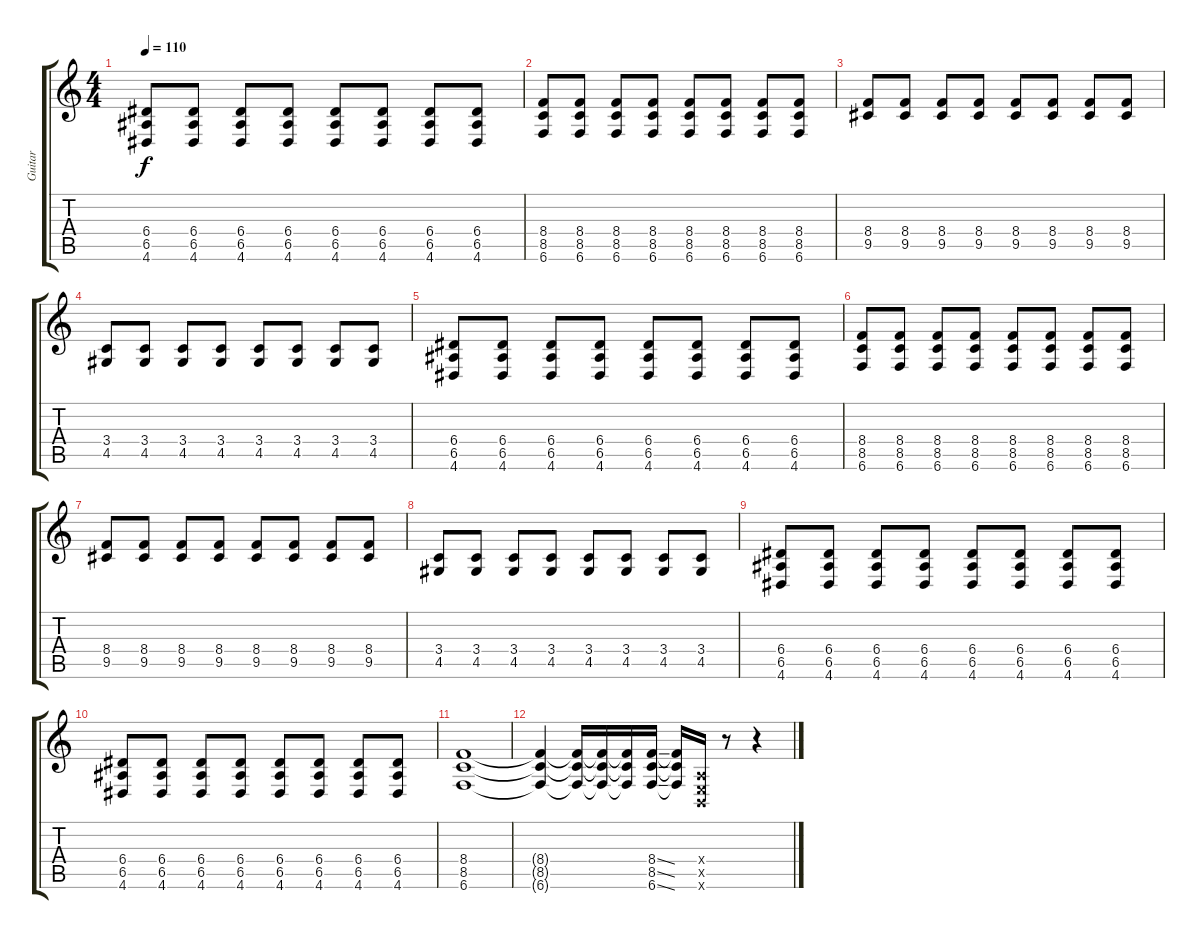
\track ("Guitar" "Guitar") {instrument distortionguitar}
\staff {score tabs}
\tuning (B3 Gb3 D3 A2 E2 B1) {hide}
\ts (4 4)
\tempo 110
\clef g2
\ks c
(6.4 6.5 4.6).8{dy f} (6.4 6.5 4.6).8 (6.4 6.5 4.6).8 (6.4 6.5 4.6).8 (6.4 6.5 4.6).8 (6.4 6.5 4.6).8 (6.4 6.5 4.6).8 (6.4 6.5 4.6).8 |
(8.4 8.5 6.6).8 (8.4 8.5 6.6).8 (8.4 8.5 6.6).8 (8.4 8.5 6.6).8 (8.4 8.5 6.6).8 (8.4 8.5 6.6).8 (8.4 8.5 6.6).8 (8.4 8.5 6.6).8 |
(8.4 9.5).8 (8.4 9.5).8 (8.4 9.5).8 (8.4 9.5).8 (8.4 9.5).8 (8.4 9.5).8 (8.4 9.5).8 (8.4 9.5).8 |
(3.4 4.5).8 (3.4 4.5).8 (3.4 4.5).8 (3.4 4.5).8 (3.4 4.5).8 (3.4 4.5).8 (3.4 4.5).8 (3.4 4.5).8 |
(6.4 6.5 4.6).8 (6.4 6.5 4.6).8 (6.4 6.5 4.6).8 (6.4 6.5 4.6).8 (6.4 6.5 4.6).8 (6.4 6.5 4.6).8 (6.4 6.5 4.6).8 (6.4 6.5 4.6).8 |
(8.4 8.5 6.6).8 (8.4 8.5 6.6).8 (8.4 8.5 6.6).8 (8.4 8.5 6.6).8 (8.4 8.5 6.6).8 (8.4 8.5 6.6).8 (8.4 8.5 6.6).8 (8.4 8.5 6.6).8 |
(8.4 9.5).8 (8.4 9.5).8 (8.4 9.5).8 (8.4 9.5).8 (8.4 9.5).8 (8.4 9.5).8 (8.4 9.5).8 (8.4 9.5).8 |
(3.4 4.5).8 (3.4 4.5).8 (3.4 4.5).8 (3.4 4.5).8 (3.4 4.5).8 (3.4 4.5).8 (3.4 4.5).8 (3.4 4.5).8 |
(6.4 6.5 4.6).8 (6.4 6.5 4.6).8 (6.4 6.5 4.6).8 (6.4 6.5 4.6).8 (6.4 6.5 4.6).8 (6.4 6.5 4.6).8 (6.4 6.5 4.6).8 (6.4 6.5 4.6).8 |
(6.4 6.5 4.6).8 (6.4 6.5 4.6).8 (6.4 6.5 4.6).8 (6.4 6.5 4.6).8 (6.4 6.5 4.6).8 (6.4 6.5 4.6).8 (6.4 6.5 4.6).8 (6.4 6.5 4.6).8 |
(8.4 8.5 6.6).1 |
(8.4{t} 8.5{t} 6.6{t}).4 (8.4{t} 8.5{t} 6.6{t}).16 (8.4{t} 8.5{t} 6.6{t}).16 (8.4{t} 8.5{t} 6.6{t}).16 (8.4{ss} 8.5{ss} 6.6{ss}).16 (8.4{t} 8.5{t} 6.6{t}).16 (0.4{x} 0.5{x} 0.6{x}).16 r.8 r.4
